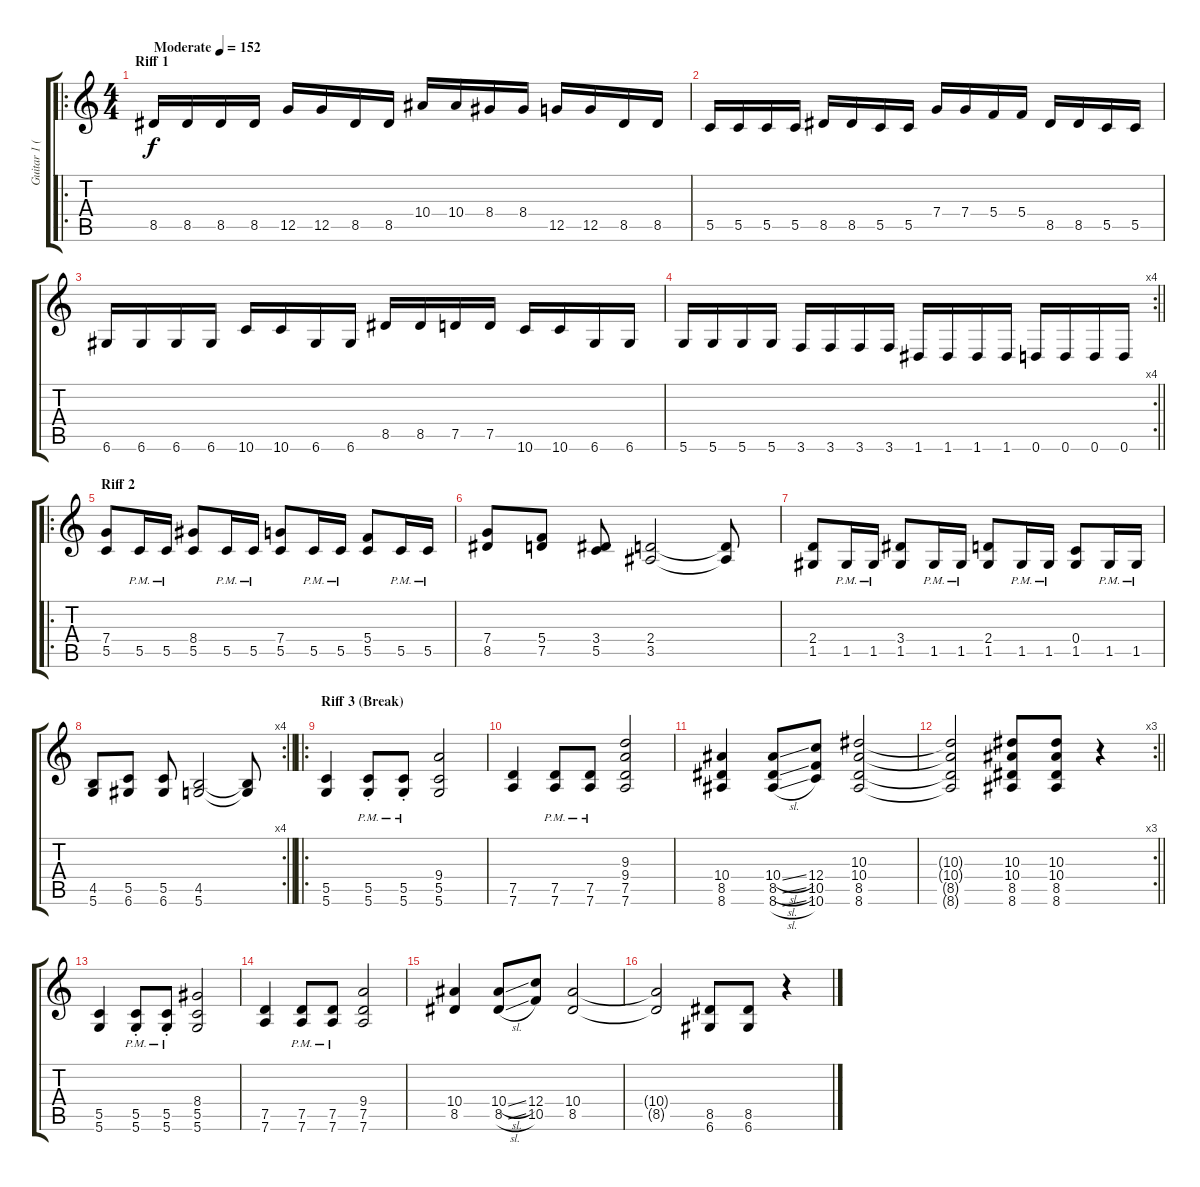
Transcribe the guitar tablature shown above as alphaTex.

\track ("Guitar 1 (Lead)" "Guitar 1 (") {instrument distortionguitar}
\staff {score tabs}
\tuning (D4 A3 F3 C3 G2 D2) {hide}
\ro
\ts (4 4)
\section ("" "Riff 1")
\tempo (152 "Moderate")
\clef g2
\ks c
8.5.16{dy f instrument distortionguitar} 8.5.16 8.5.16 8.5.16 12.5.16 12.5.16 8.5.16 8.5.16 10.4.16 10.4.16 8.4.16 8.4.16 12.5.16 12.5.16 8.5.16 8.5.16 |
5.5.16 5.5.16 5.5.16 5.5.16 8.5.16 8.5.16 5.5.16 5.5.16 7.4.16 7.4.16 5.4.16 5.4.16 8.5.16 8.5.16 5.5.16 5.5.16 |
6.6.16 6.6.16 6.6.16 6.6.16 10.6.16 10.6.16 6.6.16 6.6.16 8.5.16 8.5.16 7.5.16 7.5.16 10.6.16 10.6.16 6.6.16 6.6.16 |
\rc 4
\barLineRight lightlight
5.6.16 5.6.16 5.6.16 5.6.16 3.6.16 3.6.16 3.6.16 3.6.16 1.6.16 1.6.16 1.6.16 1.6.16 0.6.16 0.6.16 0.6.16 0.6.16 |
\ro
\section ("" "Riff 2")
(7.4 5.5).8 5.5{pm}.16 5.5{pm}.16 (8.4 5.5).8 5.5{pm}.16 5.5{pm}.16 (7.4 5.5).8 5.5{pm}.16 5.5{pm}.16 (5.4 5.5).8 5.5{pm}.16 5.5{pm}.16 |
(7.4 8.5).8 (5.4 7.5).8 (3.4 5.5).8 (2.4 3.5).2 (2.4{t} 3.5{t}).8 |
(2.4 1.5).8 1.5{pm}.16 1.5{pm}.16 (3.4 1.5).8 1.5{pm}.16 1.5{pm}.16 (2.4 1.5).8 1.5{pm}.16 1.5{pm}.16 (0.4 1.5).8 1.5{pm}.16 1.5{pm}.16 |
\rc 4
\barLineRight lightlight
(4.5 5.6).8 (5.5 6.6).8 (5.5 6.6).8 (4.5 5.6).2 (4.5{t} 5.6{t}).8 |
\ro
\section ("" "Riff 3 (Break)")
(5.5 5.6).4 (5.5{pm st} 5.6{pm}).8 (5.5{pm st} 5.6{pm}).8 (9.4 5.5 5.6).2 |
(7.5 7.6).4 (7.5{pm} 7.6{pm}).8 (7.5{pm} 7.6{pm}).8 (9.3 9.4 7.5 7.6).2 |
(10.4 8.5 8.6).4 (10.4{sl} 8.5{sl} 8.6{sl}).8 (12.4 10.5 10.6).8 (10.3 10.4 8.5 8.6).2 |
\rc 3
\barLineRight lightlight
(10.3{t} 10.4{t} 8.5{t} 8.6{t}).2 (10.3 10.4 8.5 8.6).8 (10.3 10.4 8.5 8.6).8 r.4 |
(5.5 5.6).4 (5.5{pm st} 5.6{pm}).8 (5.5{pm st} 5.6{pm}).8 (8.4 5.5 5.6).2 |
(7.5 7.6).4 (7.5{pm} 7.6{pm}).8 (7.5{pm} 7.6{pm}).8 (9.4 7.5 7.6).2 |
(10.4 8.5).4 (10.4{sl} 8.5{sl}).8 (12.4 10.5).8 (10.4 8.5).2 |
(10.4{t} 8.5{t}).2 (8.5 6.6).8 (8.5 6.6).8 r.4
